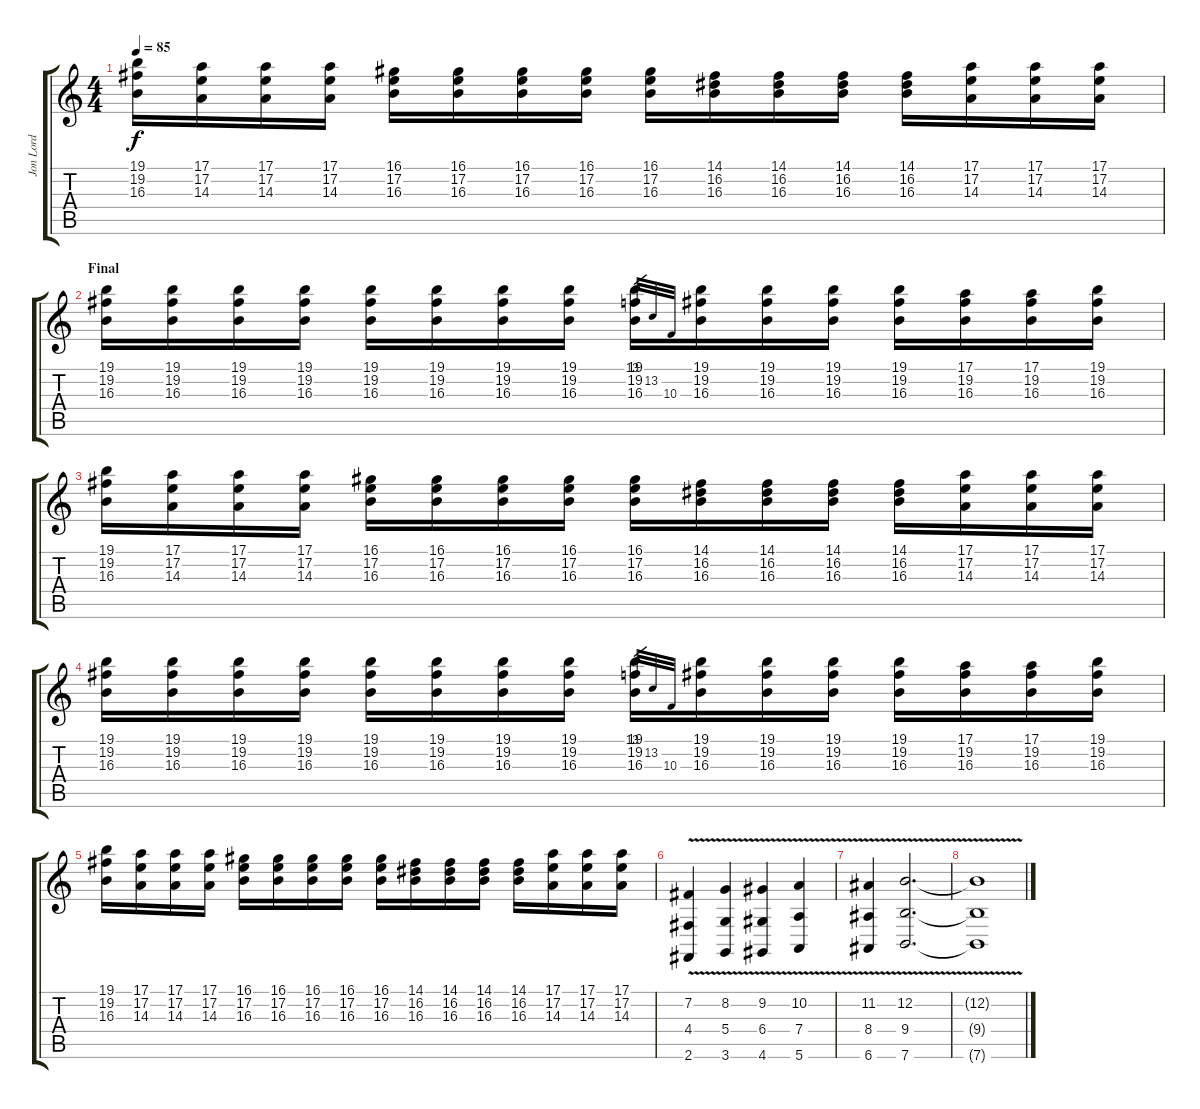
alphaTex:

\track ("Jon Lord" "Jon Lord") {instrument drawbarorgan}
\staff {score tabs}
\tuning (E4 B3 G3 D3 A2 E2) {hide}
\ts (4 4)
\tempo 85
\clef g2
\ks c
(19.1 19.2 16.3).16{dy f} (17.1 17.2 14.3).16 (17.1 17.2 14.3).16 (17.1 17.2 14.3).16 (16.1 17.2 16.3).16 (16.1 17.2 16.3).16 (16.1 17.2 16.3).16 (16.1 17.2 16.3).16 (16.1 17.2 16.3).16 (14.1 16.2 16.3).16 (14.1 16.2 16.3).16 (14.1 16.2 16.3).16 (14.1 16.2 16.3).16 (17.1 17.2 14.3).16 (17.1 17.2 14.3).16 (17.1 17.2 14.3).16 |
\section ("" "Final")
(19.1 19.2 16.3).16 (19.1 19.2 16.3).16 (19.1 19.2 16.3).16 (19.1 19.2 16.3).16 (19.1 19.2 16.3).16 (19.1 19.2 16.3).16 (19.1 19.2 16.3).16 (19.1 19.2 16.3).16 (19.1 19.2 16.3).16 13.1.32{gr} 13.2.32{gr} 10.3.32{gr} (19.1 19.2 16.3).16 (19.1 19.2 16.3).16 (19.1 19.2 16.3).16 (19.1 19.2 16.3).16 (17.1 19.2 16.3).16 (17.1 19.2 16.3).16 (19.1 19.2 16.3).16 |
(19.1 19.2 16.3).16 (17.1 17.2 14.3).16 (17.1 17.2 14.3).16 (17.1 17.2 14.3).16 (16.1 17.2 16.3).16 (16.1 17.2 16.3).16 (16.1 17.2 16.3).16 (16.1 17.2 16.3).16 (16.1 17.2 16.3).16 (14.1 16.2 16.3).16 (14.1 16.2 16.3).16 (14.1 16.2 16.3).16 (14.1 16.2 16.3).16 (17.1 17.2 14.3).16 (17.1 17.2 14.3).16 (17.1 17.2 14.3).16 |
(19.1 19.2 16.3).16 (19.1 19.2 16.3).16 (19.1 19.2 16.3).16 (19.1 19.2 16.3).16 (19.1 19.2 16.3).16 (19.1 19.2 16.3).16 (19.1 19.2 16.3).16 (19.1 19.2 16.3).16 (19.1 19.2 16.3).16 13.1.32{gr} 13.2.32{gr} 10.3.32{gr} (19.1 19.2 16.3).16 (19.1 19.2 16.3).16 (19.1 19.2 16.3).16 (19.1 19.2 16.3).16 (17.1 19.2 16.3).16 (17.1 19.2 16.3).16 (19.1 19.2 16.3).16 |
(19.1 19.2 16.3).16 (17.1 17.2 14.3).16 (17.1 17.2 14.3).16 (17.1 17.2 14.3).16 (16.1 17.2 16.3).16 (16.1 17.2 16.3).16 (16.1 17.2 16.3).16 (16.1 17.2 16.3).16 (16.1 17.2 16.3).16 (14.1 16.2 16.3).16 (14.1 16.2 16.3).16 (14.1 16.2 16.3).16 (14.1 16.2 16.3).16 (17.1 17.2 14.3).16 (17.1 17.2 14.3).16 (17.1 17.2 14.3).16 |
(7.2{v} 4.4{v} 2.6{v}).4{instrument drawbarorgan} (8.2{v} 5.4{v} 3.6{v}).4 (9.2{v} 6.4{v} 4.6{v}).4 (10.2{v} 7.4{v} 5.6{v}).4 |
(11.2{v} 8.4{v} 6.6{v}).4 (12.2{v} 9.4{v} 7.6{v}).2{d} |
(12.2{t} 9.4{t} 7.6{t}).1
